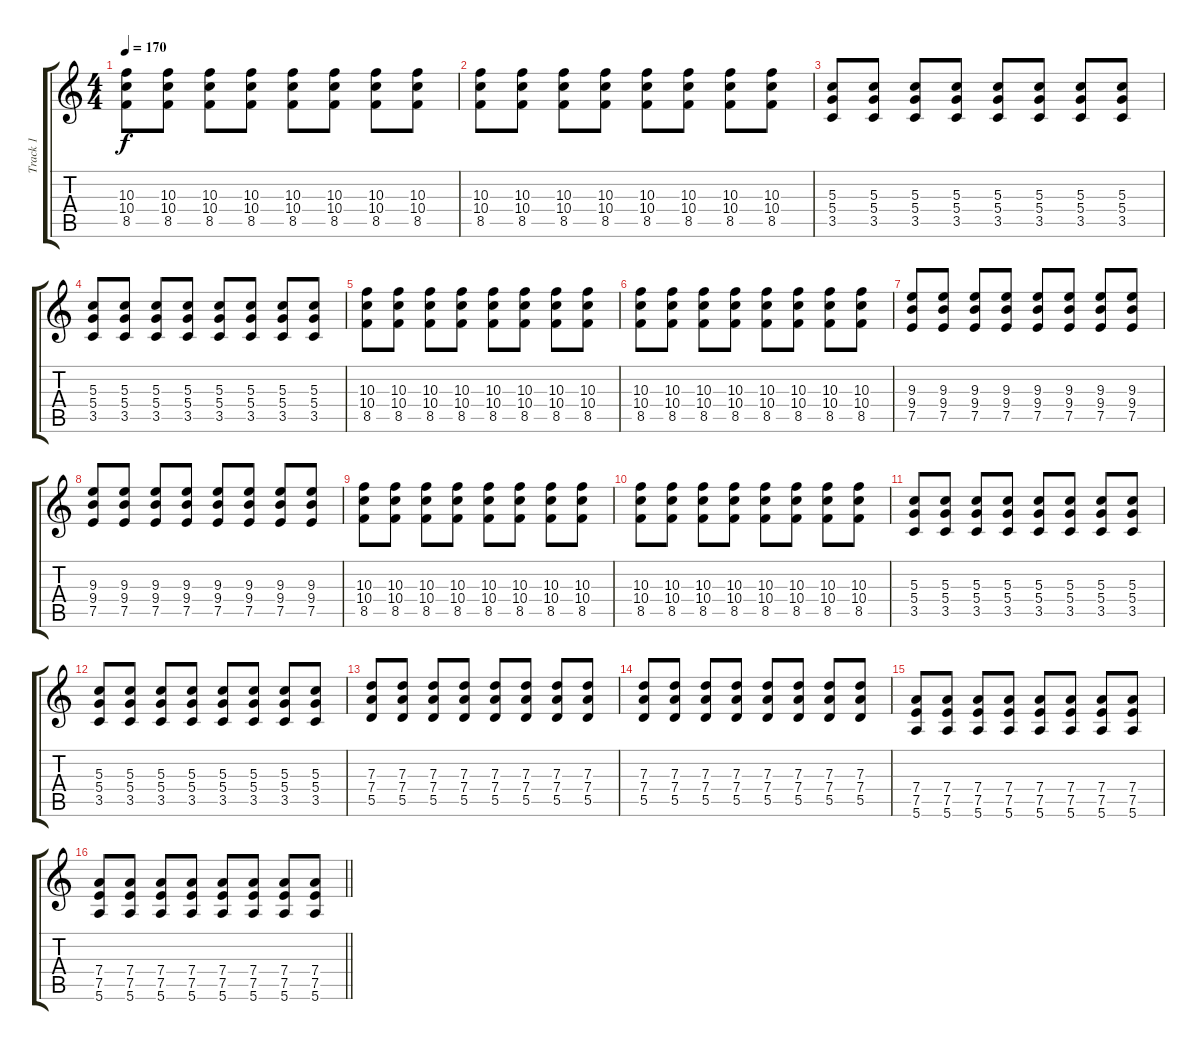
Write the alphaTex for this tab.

\track ("Track 1" "Track 1") {instrument distortionguitar}
\staff {score tabs}
\tuning (E4 B3 G3 D3 A2 E2) {hide}
\ts (4 4)
\tempo 170
\clef g2
\ks c
(10.3 10.4 8.5).8{dy f} (10.3 10.4 8.5).8 (10.3 10.4 8.5).8 (10.3 10.4 8.5).8 (10.3 10.4 8.5).8 (10.3 10.4 8.5).8 (10.3 10.4 8.5).8 (10.3 10.4 8.5).8 |
(10.3 10.4 8.5).8 (10.3 10.4 8.5).8 (10.3 10.4 8.5).8 (10.3 10.4 8.5).8 (10.3 10.4 8.5).8 (10.3 10.4 8.5).8 (10.3 10.4 8.5).8 (10.3 10.4 8.5).8 |
(5.3 5.4 3.5).8 (5.3 5.4 3.5).8 (5.3 5.4 3.5).8 (5.3 5.4 3.5).8 (5.3 5.4 3.5).8 (5.3 5.4 3.5).8 (5.3 5.4 3.5).8 (5.3 5.4 3.5).8 |
(5.3 5.4 3.5).8 (5.3 5.4 3.5).8 (5.3 5.4 3.5).8 (5.3 5.4 3.5).8 (5.3 5.4 3.5).8 (5.3 5.4 3.5).8 (5.3 5.4 3.5).8 (5.3 5.4 3.5).8 |
(10.3 10.4 8.5).8 (10.3 10.4 8.5).8 (10.3 10.4 8.5).8 (10.3 10.4 8.5).8 (10.3 10.4 8.5).8 (10.3 10.4 8.5).8 (10.3 10.4 8.5).8 (10.3 10.4 8.5).8 |
(10.3 10.4 8.5).8 (10.3 10.4 8.5).8 (10.3 10.4 8.5).8 (10.3 10.4 8.5).8 (10.3 10.4 8.5).8 (10.3 10.4 8.5).8 (10.3 10.4 8.5).8 (10.3 10.4 8.5).8 |
(9.3 9.4 7.5).8 (9.3 9.4 7.5).8 (9.3 9.4 7.5).8 (9.3 9.4 7.5).8 (9.3 9.4 7.5).8 (9.3 9.4 7.5).8 (9.3 9.4 7.5).8 (9.3 9.4 7.5).8 |
(9.3 9.4 7.5).8 (9.3 9.4 7.5).8 (9.3 9.4 7.5).8 (9.3 9.4 7.5).8 (9.3 9.4 7.5).8 (9.3 9.4 7.5).8 (9.3 9.4 7.5).8 (9.3 9.4 7.5).8 |
(10.3 10.4 8.5).8 (10.3 10.4 8.5).8 (10.3 10.4 8.5).8 (10.3 10.4 8.5).8 (10.3 10.4 8.5).8 (10.3 10.4 8.5).8 (10.3 10.4 8.5).8 (10.3 10.4 8.5).8 |
(10.3 10.4 8.5).8 (10.3 10.4 8.5).8 (10.3 10.4 8.5).8 (10.3 10.4 8.5).8 (10.3 10.4 8.5).8 (10.3 10.4 8.5).8 (10.3 10.4 8.5).8 (10.3 10.4 8.5).8 |
(5.3 5.4 3.5).8 (5.3 5.4 3.5).8 (5.3 5.4 3.5).8 (5.3 5.4 3.5).8 (5.3 5.4 3.5).8 (5.3 5.4 3.5).8 (5.3 5.4 3.5).8 (5.3 5.4 3.5).8 |
(5.3 5.4 3.5).8 (5.3 5.4 3.5).8 (5.3 5.4 3.5).8 (5.3 5.4 3.5).8 (5.3 5.4 3.5).8 (5.3 5.4 3.5).8 (5.3 5.4 3.5).8 (5.3 5.4 3.5).8 |
(7.3 7.4 5.5).8 (7.3 7.4 5.5).8 (7.3 7.4 5.5).8 (7.3 7.4 5.5).8 (7.3 7.4 5.5).8 (7.3 7.4 5.5).8 (7.3 7.4 5.5).8 (7.3 7.4 5.5).8 |
(7.3 7.4 5.5).8 (7.3 7.4 5.5).8 (7.3 7.4 5.5).8 (7.3 7.4 5.5).8 (7.3 7.4 5.5).8 (7.3 7.4 5.5).8 (7.3 7.4 5.5).8 (7.3 7.4 5.5).8 |
(7.4 7.5 5.6).8 (7.4 7.5 5.6).8 (7.4 7.5 5.6).8 (7.4 7.5 5.6).8 (7.4 7.5 5.6).8 (7.4 7.5 5.6).8 (7.4 7.5 5.6).8 (7.4 7.5 5.6).8 |
\barLineRight lightlight
(7.4 7.5 5.6).8 (7.4 7.5 5.6).8 (7.4 7.5 5.6).8 (7.4 7.5 5.6).8 (7.4 7.5 5.6).8 (7.4 7.5 5.6).8 (7.4 7.5 5.6).8 (7.4 7.5 5.6).8
